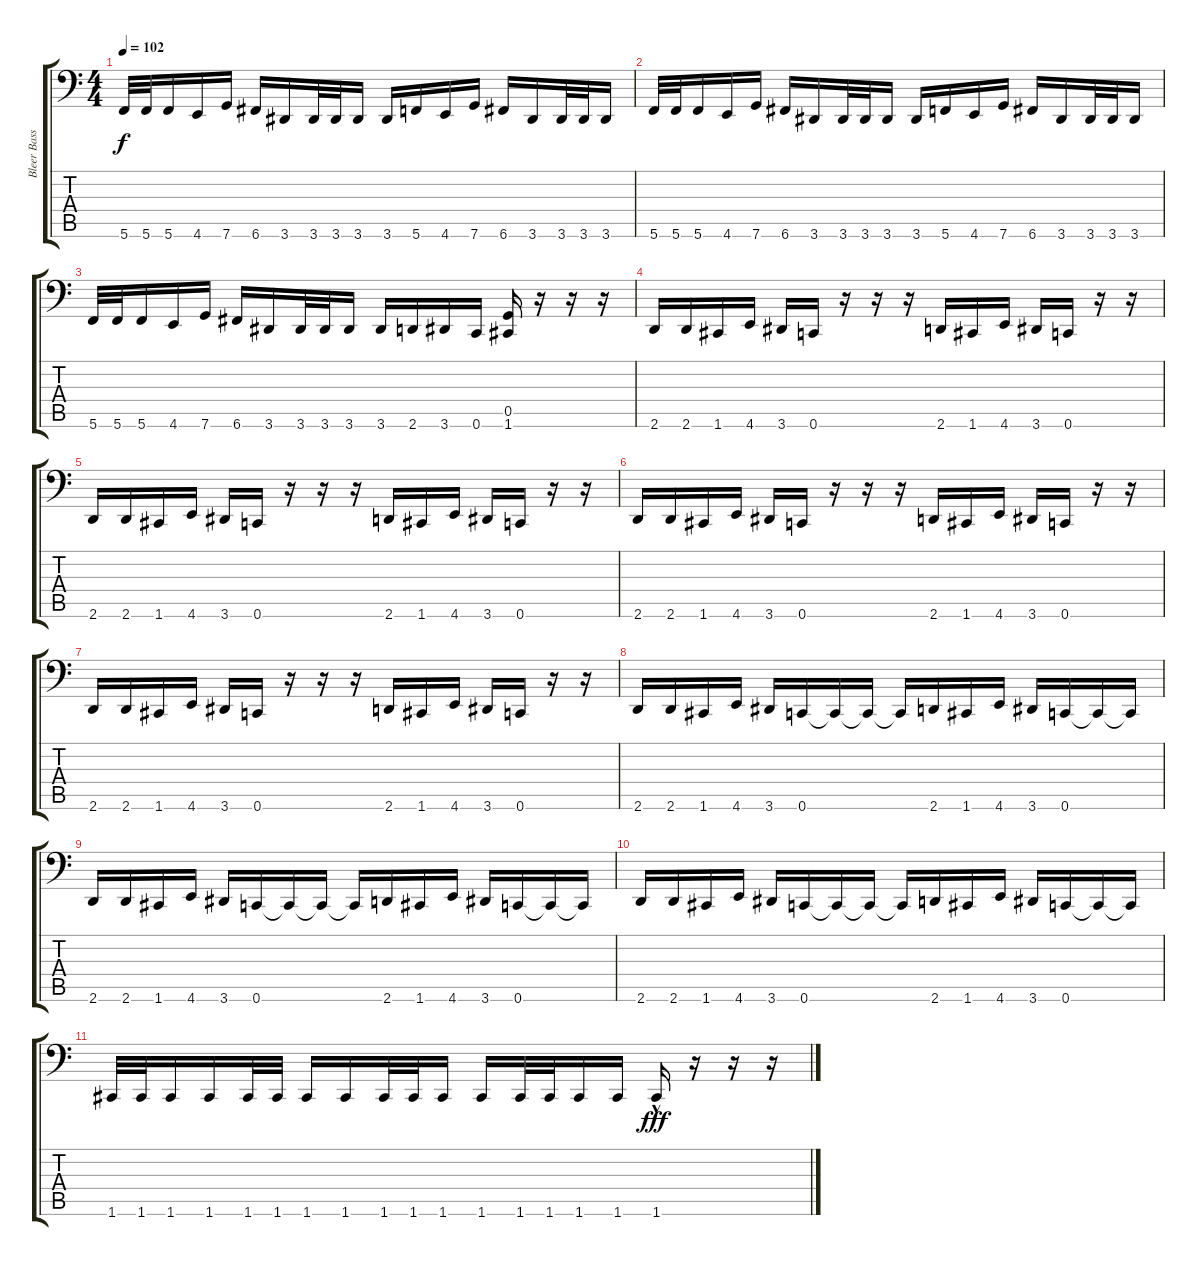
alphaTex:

\track ("Bleer Bass" "Bleer Bass") {instrument electricbasspick}
\staff {score tabs}
\tuning (D3 A2 F2 C2 G1 C1) {hide}
\ts (4 4)
\tempo 102
\clef f4
\ks c
5.6.32{dy f} 5.6.32 5.6.16 4.6.16 7.6.16 6.6.16 3.6.16 3.6.32 3.6.32 3.6.16 3.6.16 5.6.16 4.6.16 7.6.16 6.6.16 3.6.16 3.6.32 3.6.32 3.6.16 |
5.6.32 5.6.32 5.6.16 4.6.16 7.6.16 6.6.16 3.6.16 3.6.32 3.6.32 3.6.16 3.6.16 5.6.16 4.6.16 7.6.16 6.6.16 3.6.16 3.6.32 3.6.32 3.6.16 |
5.6.32 5.6.32 5.6.16 4.6.16 7.6.16 6.6.16 3.6.16 3.6.32 3.6.32 3.6.16 3.6.16 2.6.16 3.6.16 0.6.16 (0.5 1.6).16 r.16 r.16 r.16 |
2.6.16 2.6.16 1.6.16 4.6.16 3.6.16 0.6.16 r.16 r.16 r.16 2.6.16 1.6.16 4.6.16 3.6.16 0.6.16 r.16 r.16 |
2.6.16 2.6.16 1.6.16 4.6.16 3.6.16 0.6.16 r.16 r.16 r.16 2.6.16 1.6.16 4.6.16 3.6.16 0.6.16 r.16 r.16 |
2.6.16 2.6.16 1.6.16 4.6.16 3.6.16 0.6.16 r.16 r.16 r.16 2.6.16 1.6.16 4.6.16 3.6.16 0.6.16 r.16 r.16 |
2.6.16 2.6.16 1.6.16 4.6.16 3.6.16 0.6.16 r.16 r.16 r.16 2.6.16 1.6.16 4.6.16 3.6.16 0.6.16 r.16 r.16 |
2.6.16 2.6.16 1.6.16 4.6.16 3.6.16 0.6.16 0.6{t}.16 0.6{t}.16 0.6{t}.16 2.6.16 1.6.16 4.6.16 3.6.16 0.6.16 0.6{t}.16 0.6{t}.16 |
2.6.16 2.6.16 1.6.16 4.6.16 3.6.16 0.6.16 0.6{t}.16 0.6{t}.16 0.6{t}.16 2.6.16 1.6.16 4.6.16 3.6.16 0.6.16 0.6{t}.16 0.6{t}.16 |
2.6.16 2.6.16 1.6.16 4.6.16 3.6.16 0.6.16 0.6{t}.16 0.6{t}.16 0.6{t}.16 2.6.16 1.6.16 4.6.16 3.6.16 0.6.16 0.6{t}.16 0.6{t}.16 |
1.6.32 1.6.32 1.6.16 1.6.16 1.6.32 1.6.32 1.6.16 1.6.16 1.6.32 1.6.32 1.6.16 1.6.16 1.6.32 1.6.32 1.6.16 1.6.16 1.6{hac}.16{dy fff} r.16 r.16 r.16
